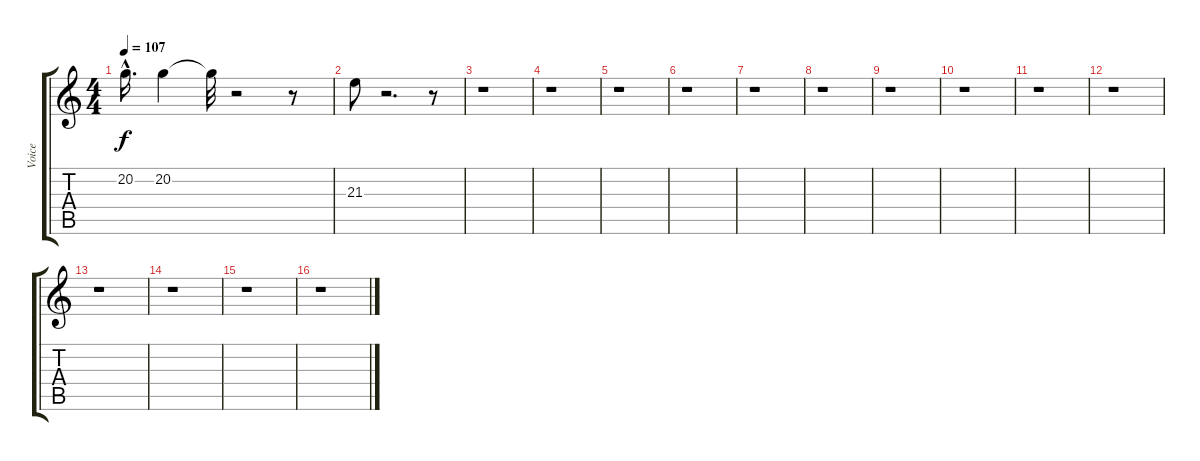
\track ("Voice" "Voice") {instrument trumpet}
\staff {score tabs}
\tuning (E4 B3 G3 D3 A2 E2) {hide}
\ts (4 4)
\tempo 107
\clef g2
\ks c
20.2{hac}.16{d dy f} 20.2.4 20.2{t}.32 r.2 r.8 |
21.3.8 r.2{d} r.8 |
r.1 |
r.1 |
r.1 |
r.1 |
r.1 |
r.1 |
r.1 |
r.1 |
r.1 |
r.1 |
r.1 |
r.1 |
r.1 |
r.1
